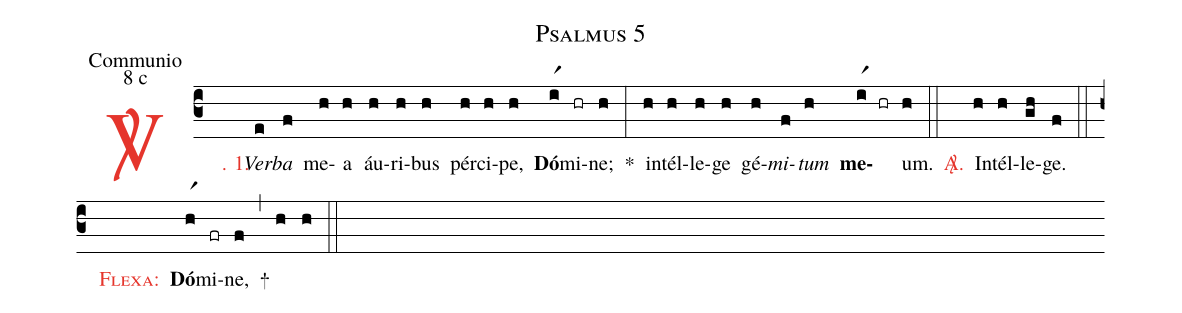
name: Psalmus 5;
office-part: Communio;
mode: 8;
mode-differentia: c;
%%
(c3)

<c><sp>V/</sp>. 1.</c>() <i>Ver</i>(e)<i>ba</i>(f) me(h)a(h) áu(h)ri(h)bus(h) pér(h)ci(h)pe,(h) <b>Dó</b>(ir1)mi(hr)ne;(h) *(:) in(h)tél(h)le(h)ge(h) gé(h)<i>mi</i>(f)<i>tum</i>(h) <b>me</b>(ir1 hr)um.(h)

(::)

<nlba><c><sp>A/</sp>.</c>() In</nlba>(h)tél(h)le(gh)ge.(f)

(::)

<nlba><c><sc>Flexa</sc>:</c>() <b>Dó</b></nlba>(hr1)mi(fr)ne,(f) +(,) (h) (h)

(::)
